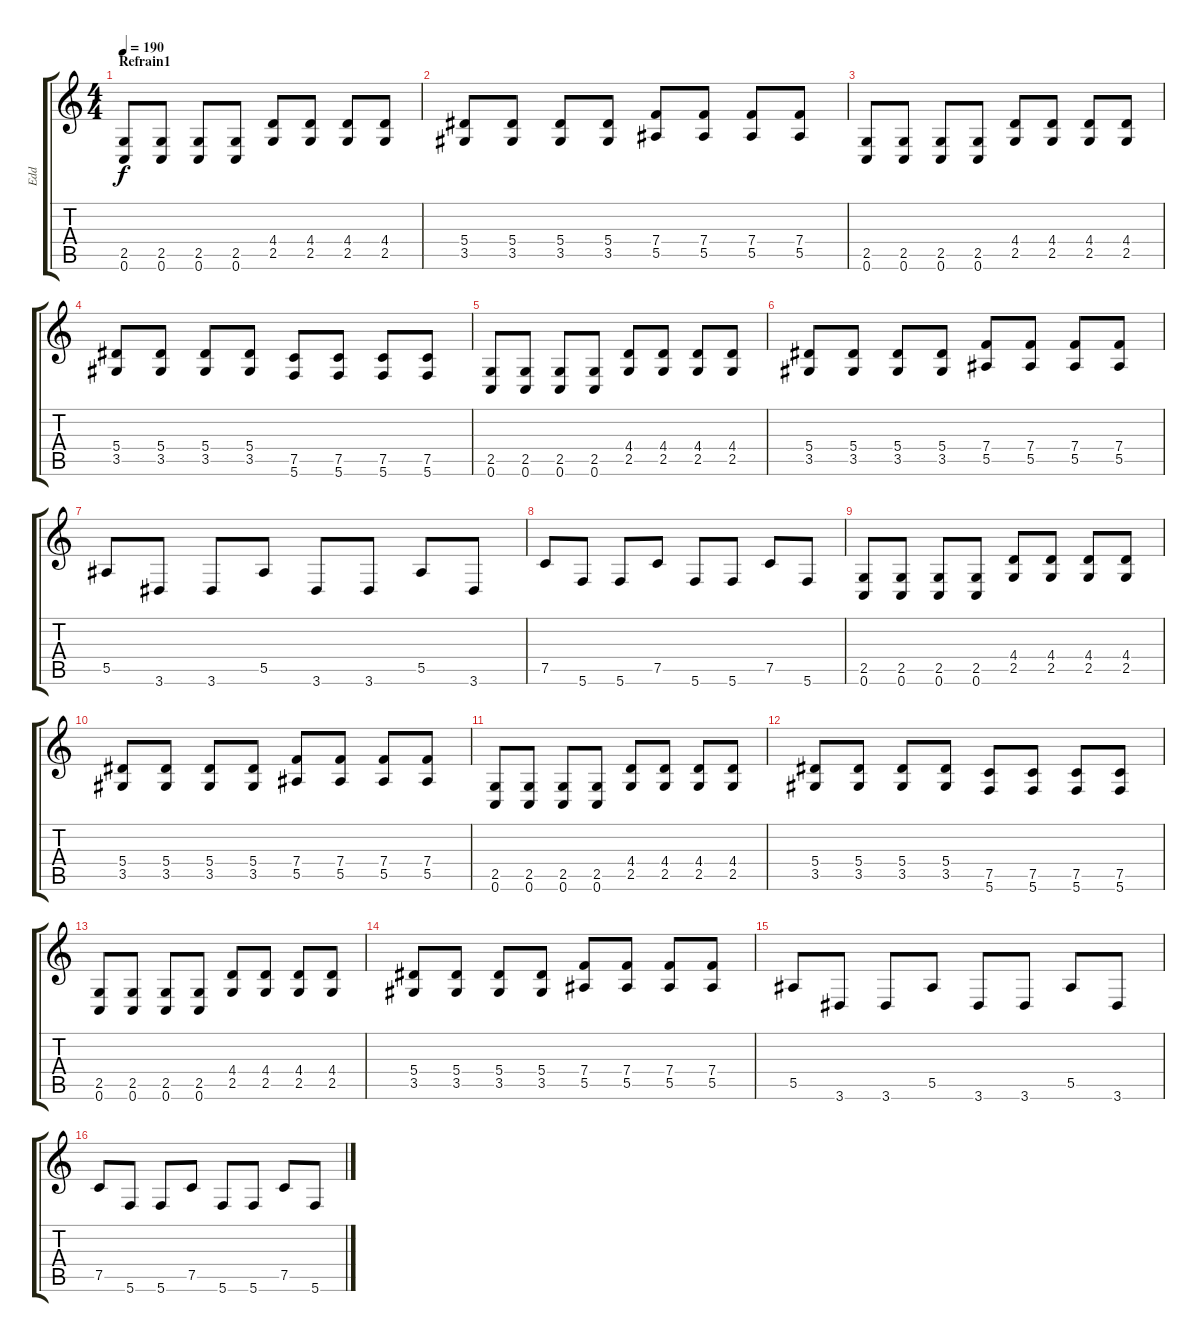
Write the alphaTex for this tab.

\track ("Edd" "Edd") {instrument distortionguitar}
\staff {score tabs}
\tuning (C4 G3 Eb3 Bb2 F2 C2) {hide}
\ts (4 4)
\section ("" "Refrain1")
\tempo 190
\clef g2
\ks c
(2.5 0.6).8{dy f} (2.5 0.6).8 (2.5 0.6).8 (2.5 0.6).8 (4.4 2.5).8 (4.4 2.5).8 (4.4 2.5).8 (4.4 2.5).8 |
(5.4 3.5).8 (5.4 3.5).8 (5.4 3.5).8 (5.4 3.5).8 (7.4 5.5).8 (7.4 5.5).8 (7.4 5.5).8 (7.4 5.5).8 |
(2.5 0.6).8 (2.5 0.6).8 (2.5 0.6).8 (2.5 0.6).8 (4.4 2.5).8 (4.4 2.5).8 (4.4 2.5).8 (4.4 2.5).8 |
(5.4 3.5).8 (5.4 3.5).8 (5.4 3.5).8 (5.4 3.5).8 (7.5 5.6).8 (7.5 5.6).8 (7.5 5.6).8 (7.5 5.6).8 |
(2.5 0.6).8 (2.5 0.6).8 (2.5 0.6).8 (2.5 0.6).8 (4.4 2.5).8 (4.4 2.5).8 (4.4 2.5).8 (4.4 2.5).8 |
(5.4 3.5).8 (5.4 3.5).8 (5.4 3.5).8 (5.4 3.5).8 (7.4 5.5).8 (7.4 5.5).8 (7.4 5.5).8 (7.4 5.5).8 |
5.5.8 3.6.8 3.6.8 5.5.8 3.6.8 3.6.8 5.5.8 3.6.8 |
7.5.8 5.6.8 5.6.8 7.5.8 5.6.8 5.6.8 7.5.8 5.6.8 |
(2.5 0.6).8 (2.5 0.6).8 (2.5 0.6).8 (2.5 0.6).8 (4.4 2.5).8 (4.4 2.5).8 (4.4 2.5).8 (4.4 2.5).8 |
(5.4 3.5).8 (5.4 3.5).8 (5.4 3.5).8 (5.4 3.5).8 (7.4 5.5).8 (7.4 5.5).8 (7.4 5.5).8 (7.4 5.5).8 |
(2.5 0.6).8 (2.5 0.6).8 (2.5 0.6).8 (2.5 0.6).8 (4.4 2.5).8 (4.4 2.5).8 (4.4 2.5).8 (4.4 2.5).8 |
(5.4 3.5).8 (5.4 3.5).8 (5.4 3.5).8 (5.4 3.5).8 (7.5 5.6).8 (7.5 5.6).8 (7.5 5.6).8 (7.5 5.6).8 |
(2.5 0.6).8 (2.5 0.6).8 (2.5 0.6).8 (2.5 0.6).8 (4.4 2.5).8 (4.4 2.5).8 (4.4 2.5).8 (4.4 2.5).8 |
(5.4 3.5).8 (5.4 3.5).8 (5.4 3.5).8 (5.4 3.5).8 (7.4 5.5).8 (7.4 5.5).8 (7.4 5.5).8 (7.4 5.5).8 |
5.5.8 3.6.8 3.6.8 5.5.8 3.6.8 3.6.8 5.5.8 3.6.8 |
7.5.8 5.6.8 5.6.8 7.5.8 5.6.8 5.6.8 7.5.8 5.6.8
